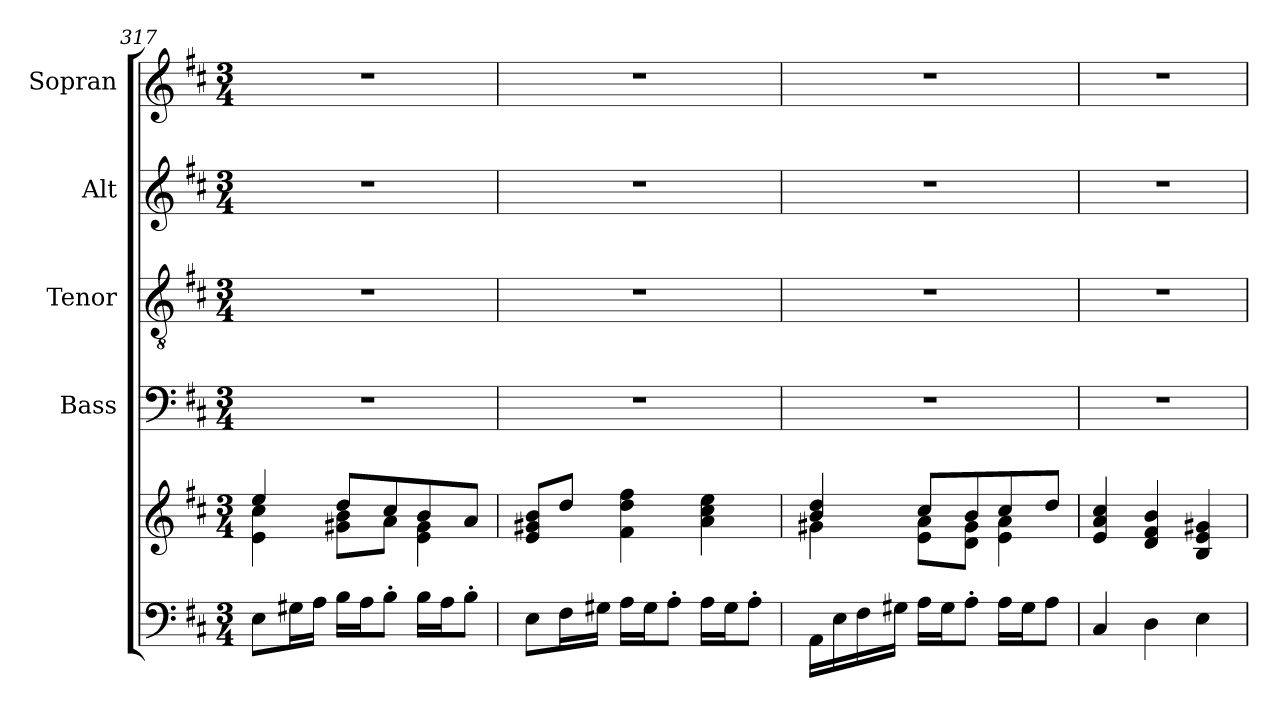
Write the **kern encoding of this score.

**kern	**kern	**kern	**kern	**kern	**kern
*part5	*part5	*part4	*part3	*part2	*part1
*staff6	*staff5	*staff4	*staff3	*staff2	*staff1
*	*	*I"Bass	*I"Tenor	*I"Alt	*I"Sopran
*	*	*I'B.	*I'T.	*I'A.	*I'S.
*clefF4	*clefG2	*clefF4	*clefGv2	*clefG2	*clefG2
*k[f#c#]	*k[f#c#]	*k[f#c#]	*k[f#c#]	*k[f#c#]	*k[f#c#]
*D:	*D:	*D:	*D:	*D:	*D:
*M3/4	*M3/4	*M3/4	*M3/4	*M3/4	*M3/4
=317	=317	=317	=317	=317	=317
*	*^	*	*	*	*
8E\L	4ee/	4e\ 4cc#\	2.r	2.r	2.r	2.r
16G#X\L	.	.	.	.	.	.
16A\JJ	.	.	.	.	.	.
16B\LL	8dd/L	8g#X\ 8b\L	.	.	.	.
16A\J	.	.	.	.	.	.
8B'>\J	8cc#/	8a\J	.	.	.	.
16B\LL	8b/	4e\ 4g#\	.	.	.	.
16A\J	.	.	.	.	.	.
8B'>\J	8a/J	.	.	.	.	.
*	*v	*v	*	*	*	*
=318	=318	=318	=318	=318	=318
8E\L	8e/ 8g#X/ 8b/L	2.r	2.r	2.r	2.r
16F#\L	8dd/J	.	.	.	.
16G#X\JJ	.	.	.	.	.
16A\LL	4f#\ 4dd\ 4ff#\	.	.	.	.
16G#\J	.	.	.	.	.
8A'>\J	.	.	.	.	.
16A\LL	4a\ 4cc#\ 4ee\	.	.	.	.
16G#\J	.	.	.	.	.
8A'>\J	.	.	.	.	.
=319	=319	=319	=319	=319	=319
*	*^	*	*	*	*
16AA\LL	4b/ 4dd/	4g#X\	2.r	2.r	2.r	2.r
16E\	.	.	.	.	.	.
16F#\	.	.	.	.	.	.
16G#X\JJ	.	.	.	.	.	.
16A\LL	8cc#/L	8e\ 8a\L	.	.	.	.
16G#\J	.	.	.	.	.	.
8A'>\J	8b/	8d\ 8g#\J	.	.	.	.
16A\LL	8cc#/	4e\ 4a\	.	.	.	.
16G#\J	.	.	.	.	.	.
8A\J	8dd/J	.	.	.	.	.
*	*v	*v	*	*	*	*
=320	=320	=320	=320	=320	=320
4C#/	4e/ 4a/ 4cc#/	2.r	2.r	2.r	2.r
4D\	4d/ 4f#/ 4b/	.	.	.	.
4E\	4B/ 4e/ 4g#X/	.	.	.	.
=	=	=	=	=	=
*-	*-	*-	*-	*-	*-
